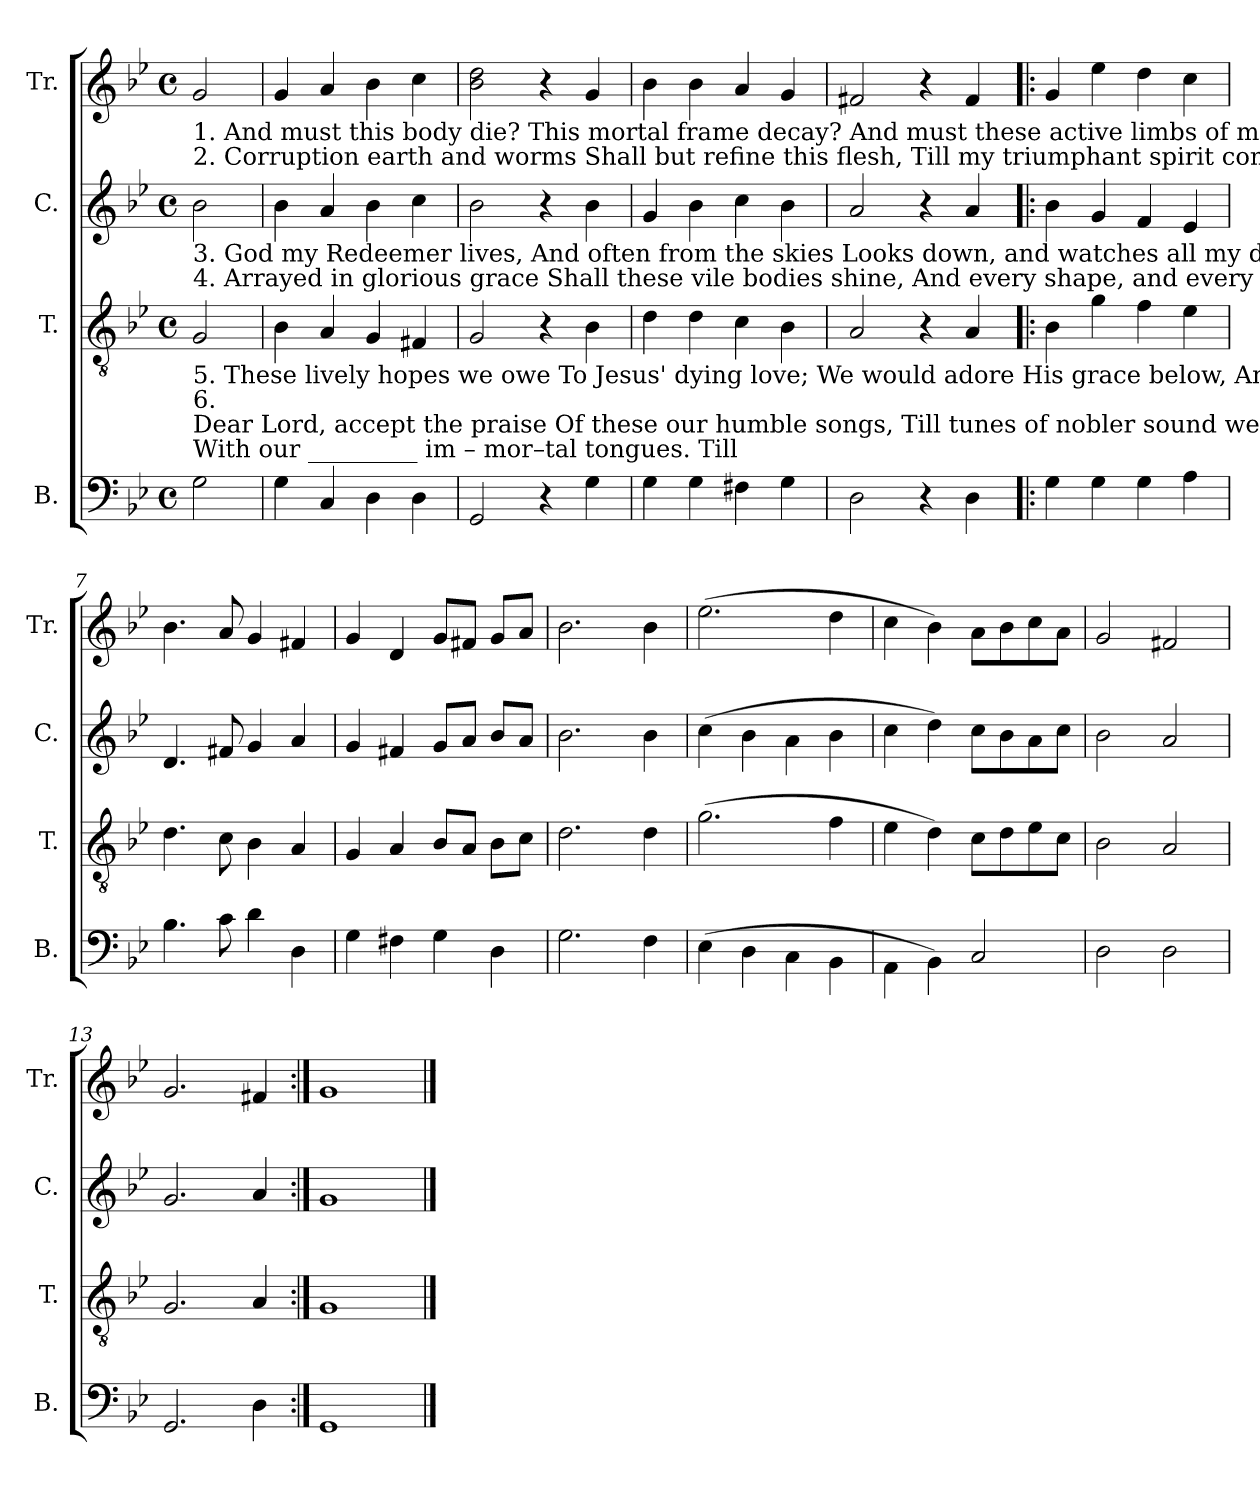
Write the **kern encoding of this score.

**kern	**kern	**kern	**kern
*part4	*part3	*part2	*part1
*staff4	*staff3	*staff2	*staff1
*I"B.	*I"T.	*I"C.	*I"Tr.
*I'B.	*I'T.	*I'C.	*I'Tr.
*clefF4	*clefGv2	*clefG2	*clefG2
*k[b-e-]	*k[b-e-]	*k[b-e-]	*k[b-e-]
*M4/4	*M4/4	*M4/4	*M4/4
*met(c)	*met(c)	*met(c)	*met(c)
*MM120	*MM120	*MM120	*MM120
=1	=1	=1	=1
!	!	!	!LO:TX:b:t=1. And must this body die? This mortal frame decay? And must these active limbs of mine Lie mouldering in  the  clay? Lie moul        –         dering          in   the  clay?  And
!	!	!	!LO:TX:b:t=2. Corruption earth and worms Shall but refine this flesh, Till my triumphant spirit comes To  put  it  on         a  – fresh,  To  put _________   it                on   a–fresh,    Till
!	!	!LO:TX:b:t=3. God my Redeemer lives, And often from the skies Looks down, and watches all my dust, Till He shall bid  it    rise.  Till  He __________  shall           bid     it   rise.  Looks	!
!	!	!LO:TX:b:t=4. Arrayed in glorious grace Shall these vile bodies shine, And every shape, and every face, Look heav'nly and divine. Look hea       –        –   venly         and   di –vine.  And	!
!	!LO:TX:b:t=5. These lively hopes we owe  To Jesus' dying love; We would adore His grace below, And  sing His power a – bove. And sing _________  His           power a–bove.  We	!	!
!	!LO:TX:b:t=6.	!	!
!	!LO:TX:b:t=Dear Lord, accept the praise Of these our humble songs, Till tunes of nobler sound we raise  With our immortal tongues.	!	!
!	!LO:TX:b:t=With our _________  im   –   mor–tal  tongues.  Till	!	!
2G!\	2G!/	2b-!\	2g!/
=2	=2	=2	=2
4G!\	4B-!\	4b-!\	4g!/
4C!/	4A!/	4a!/	4a!/
4D!\	4G!/	4b-!\	4b-!\
4D!\	4F#X!/	4cc!\	4cc!\
=3	=3	=3	=3
2GG!/	2G!/	2b-!\	2b-!\ 2dd!\
4r	4r	4r	4r
4G!\	4B-!\	4b-!\	4g!/
=4	=4	=4	=4
4G!\	4d!\	4g!/	4b-!\
4G!\	4d!\	4b-!\	4b-!\
4F#X!\	4c!\	4cc!\	4a!/
4G!\	4B-!\	4b-!\	4g!/
=5	=5	=5	=5
2D!\	2A!/	2a!/	2f#X!/
4r	4r	4r	4r
4D!\	4A!/	4a!/	4f#!/
=6!|:	=6!|:	=6!|:	=6!|:
4G!\	4B-!\	4b-!\	4g!/
4G!\	4g!\	4g!/	4ee-!\
4G!\	4f!\	4f!/	4dd!\
4A!\	4e-!\	4e-!/	4cc!\
=7	=7	=7	=7
4.B-!\	4.d!\	4.d!/	4.b-!\
8c!\	8c!\	8f#X!/	8a!/
4d!\	4B-!\	4g!/	4g!/
4D!\	4A!/	4a!/	4f#X!/
=8	=8	=8	=8
4G!\	4G!/	4g!/	4g!/
4F#X!\	4A!/	4f#X!/	4d!/
4G!\	8B-!/L	8g!/L	8g!/L
.	8A!/J	8a!/J	8f#X!/J
4D!\	8B-!\L	8b-!/L	8g!/L
.	8c!\J	8a!/J	8a!/J
=9	=9	=9	=9
2.G!\	2.d!\	2.b-!\	2.b-!\
4F!\	4d!\	4b-!\	4b-!\
=10	=10	=10	=10
(>4E-!\	(>2.g!\	(>4cc!\	(>2.ee-!\
4D!\	.	4b-!\	.
4C!\	.	4a!\	.
4BB-!\	4f!\	4b-!\	4dd!\
=11	=11	=11	=11
4AA!\	4e-!\	4cc!\	4cc!\
4BB-!\)	4d!\)	4dd!\)	4b-!\)
2C!/	8c!\L	8cc!\L	8a!\L
.	8d!\	8b-!\	8b-!\
.	8e-!\	8a!\	8cc!\
.	8c!\J	8cc!\J	8a!\J
=12	=12	=12	=12
2D!\	2B-!\	2b-!\	2g!/
2D!\	2A!/	2a!/	2f#X!/
=13	=13	=13	=13
2.GG!/	2.G!/	2.g!/	2.g!/
4D!\	4A!/	4a!/	4f#X!/
=14:|!	=14:|!	=14:|!	=14:|!
1GG!	1G!	1g!	1g!
==	==	==	==
*-	*-	*-	*-
